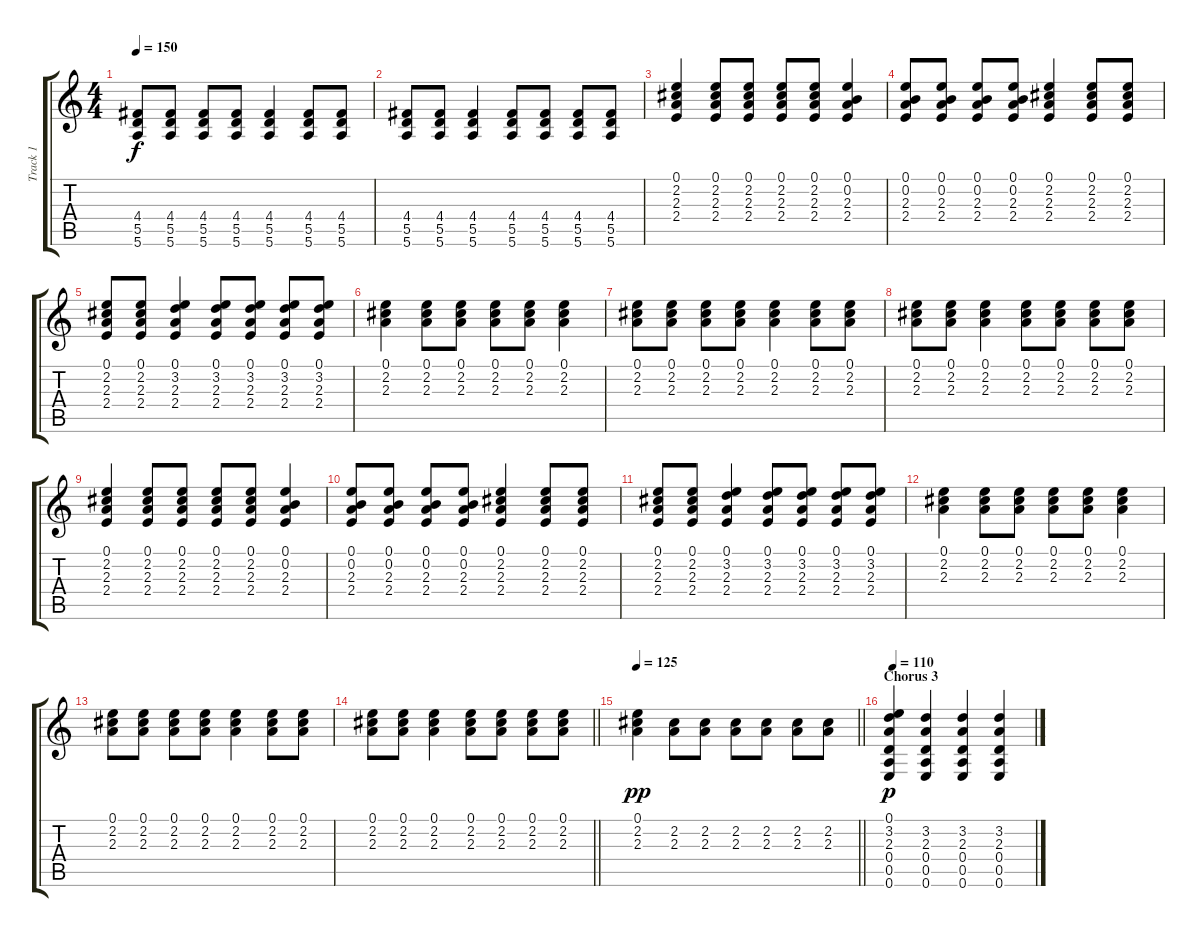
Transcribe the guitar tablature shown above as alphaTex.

\track ("Track 1" "Track 1") {instrument acousticguitarsteel}
\staff {score tabs}
\tuning (E4 B3 G3 D3 A2 E2) {hide}
\ts (4 4)
\tempo 150
\clef g2
\ks c
(4.4 5.5 5.6).8{dy f} (4.4 5.5 5.6).8 (4.4 5.5 5.6).8 (4.4 5.5 5.6).8 (4.4 5.5 5.6).4 (4.4 5.5 5.6).8 (4.4 5.5 5.6).8 |
(4.4 5.5 5.6).8 (4.4 5.5 5.6).8 (4.4 5.5 5.6).4 (4.4 5.5 5.6).8 (4.4 5.5 5.6).8 (4.4 5.5 5.6).8 (4.4 5.5 5.6).8 |
(0.1 2.2 2.3 2.4).4 (0.1 2.2 2.3 2.4).8 (0.1 2.2 2.3 2.4).8 (0.1 2.2 2.3 2.4).8 (0.1 2.2 2.3 2.4).8 (0.1 0.2 2.3 2.4).4 |
(0.1 0.2 2.3 2.4).8 (0.1 0.2 2.3 2.4).8 (0.1 0.2 2.3 2.4).8 (0.1 0.2 2.3 2.4).8 (0.1 2.2 2.3 2.4).4 (0.1 2.2 2.3 2.4).8 (0.1 2.2 2.3 2.4).8 |
(0.1 2.2 2.3 2.4).8 (0.1 2.2 2.3 2.4).8 (0.1 3.2 2.3 2.4).4 (0.1 3.2 2.3 2.4).8 (0.1 3.2 2.3 2.4).8 (0.1 3.2 2.3 2.4).8 (0.1 3.2 2.3 2.4).8 |
(0.1 2.2 2.3).4 (0.1 2.2 2.3).8 (0.1 2.2 2.3).8 (0.1 2.2 2.3).8 (0.1 2.2 2.3).8 (0.1 2.2 2.3).4 |
(0.1 2.2 2.3).8 (0.1 2.2 2.3).8 (0.1 2.2 2.3).8 (0.1 2.2 2.3).8 (0.1 2.2 2.3).4 (0.1 2.2 2.3).8 (0.1 2.2 2.3).8 |
(0.1 2.2 2.3).8 (0.1 2.2 2.3).8 (0.1 2.2 2.3).4 (0.1 2.2 2.3).8 (0.1 2.2 2.3).8 (0.1 2.2 2.3).8 (0.1 2.2 2.3).8 |
(0.1 2.2 2.3 2.4).4 (0.1 2.2 2.3 2.4).8 (0.1 2.2 2.3 2.4).8 (0.1 2.2 2.3 2.4).8 (0.1 2.2 2.3 2.4).8 (0.1 0.2 2.3 2.4).4 |
(0.1 0.2 2.3 2.4).8 (0.1 0.2 2.3 2.4).8 (0.1 0.2 2.3 2.4).8 (0.1 0.2 2.3 2.4).8 (0.1 2.2 2.3 2.4).4 (0.1 2.2 2.3 2.4).8 (0.1 2.2 2.3 2.4).8 |
(0.1 2.2 2.3 2.4).8 (0.1 2.2 2.3 2.4).8 (0.1 3.2 2.3 2.4).4 (0.1 3.2 2.3 2.4).8 (0.1 3.2 2.3 2.4).8 (0.1 3.2 2.3 2.4).8 (0.1 3.2 2.3 2.4).8 |
(0.1 2.2 2.3).4 (0.1 2.2 2.3).8 (0.1 2.2 2.3).8 (0.1 2.2 2.3).8 (0.1 2.2 2.3).8 (0.1 2.2 2.3).4 |
(0.1 2.2 2.3).8 (0.1 2.2 2.3).8 (0.1 2.2 2.3).8 (0.1 2.2 2.3).8 (0.1 2.2 2.3).4 (0.1 2.2 2.3).8 (0.1 2.2 2.3).8 |
\barLineRight lightlight
(0.1 2.2 2.3).8 (0.1 2.2 2.3).8 (0.1 2.2 2.3).4 (0.1 2.2 2.3).8 (0.1 2.2 2.3).8 (0.1 2.2 2.3).8 (0.1 2.2 2.3).8 |
\tempo 125
\barLineRight lightlight
(0.1 2.2 2.3).4{dy pp} (2.2 2.3).8 (2.2 2.3).8 (2.2 2.3).8 (2.2 2.3).8 (2.2 2.3).8 (2.2 2.3).8 |
\section ("" "Chorus 3")
\tempo 110
(0.1 3.2 2.3 0.4 0.5 0.6).4{dy p} (3.2 2.3 0.4 0.5 0.6).4 (3.2 2.3 0.4 0.5 0.6).4 (3.2 2.3 0.4 0.5 0.6).4
